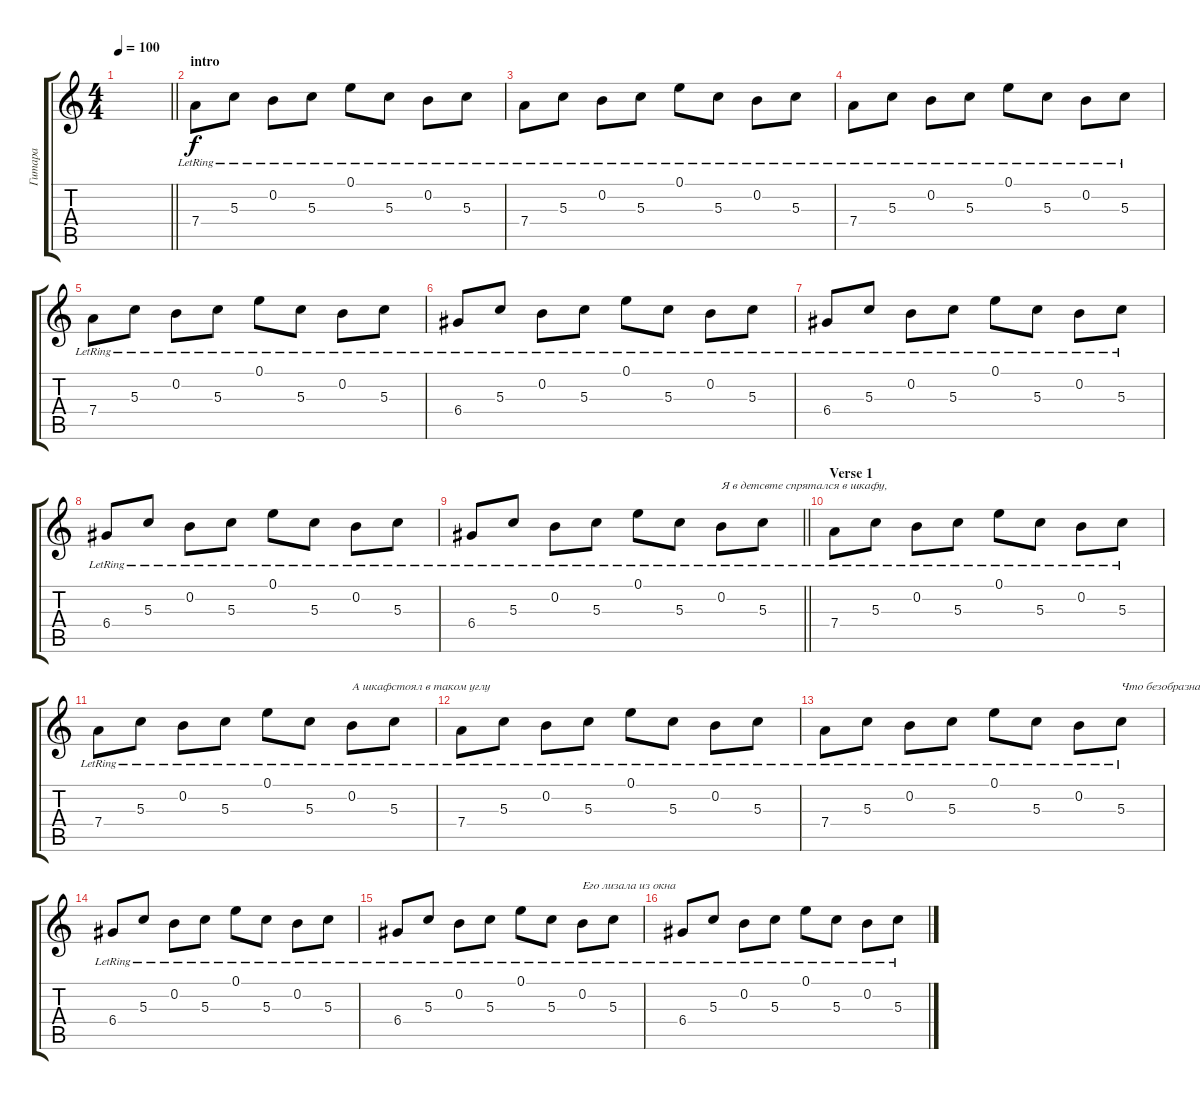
\track ("Гитара" "Гитара") {instrument acousticguitarsteel}
\staff {score tabs}
\tuning (E4 B3 G3 D3 A2 E2) {hide}
\ts (4 4)
\tempo 100
\clef g2
\barLineRight lightlight
\ks c
|
\section ("" "intro")
7.4{lr}.8 5.3{lr}.8 0.2{lr}.8 5.3{lr}.8 0.1{lr}.8 5.3{lr}.8 0.2{lr}.8 5.3{lr}.8 |
7.4{lr}.8 5.3{lr}.8 0.2{lr}.8 5.3{lr}.8 0.1{lr}.8 5.3{lr}.8 0.2{lr}.8 5.3{lr}.8 |
7.4{lr}.8 5.3{lr}.8 0.2{lr}.8 5.3{lr}.8 0.1{lr}.8 5.3{lr}.8 0.2{lr}.8 5.3{lr}.8 |
7.4{lr}.8 5.3{lr}.8 0.2{lr}.8 5.3{lr}.8 0.1{lr}.8 5.3{lr}.8 0.2{lr}.8 5.3{lr}.8 |
6.4{lr}.8 5.3{lr}.8 0.2{lr}.8 5.3{lr}.8 0.1{lr}.8 5.3{lr}.8 0.2{lr}.8 5.3{lr}.8 |
6.4{lr}.8 5.3{lr}.8 0.2{lr}.8 5.3{lr}.8 0.1{lr}.8 5.3{lr}.8 0.2{lr}.8 5.3{lr}.8 |
6.4{lr}.8 5.3{lr}.8 0.2{lr}.8 5.3{lr}.8 0.1{lr}.8 5.3{lr}.8 0.2{lr}.8 5.3{lr}.8 |
\barLineRight lightlight
6.4{lr}.8 5.3{lr}.8 0.2{lr}.8 5.3{lr}.8 0.1{lr}.8 5.3{lr}.8 0.2{lr}.8{txt "Я в детсвте спрятался в шкафу,"} 5.3{lr}.8 |
\section ("" "Verse 1")
7.4{lr}.8 5.3{lr}.8 0.2{lr}.8 5.3{lr}.8 0.1{lr}.8 5.3{lr}.8 0.2{lr}.8 5.3{lr}.8 |
7.4{lr}.8 5.3{lr}.8 0.2{lr}.8 5.3{lr}.8 0.1{lr}.8 5.3{lr}.8 0.2{lr}.8{txt "А шкафстоял в таком углу"} 5.3{lr}.8 |
7.4{lr}.8 5.3{lr}.8 0.2{lr}.8 5.3{lr}.8 0.1{lr}.8 5.3{lr}.8 0.2{lr}.8 5.3{lr}.8 |
7.4{lr}.8 5.3{lr}.8 0.2{lr}.8 5.3{lr}.8 0.1{lr}.8 5.3{lr}.8 0.2{lr}.8 5.3{lr}.8{txt "Что безобразная луна"} |
6.4{lr}.8 5.3{lr}.8 0.2{lr}.8 5.3{lr}.8 0.1{lr}.8 5.3{lr}.8 0.2{lr}.8 5.3{lr}.8 |
6.4{lr}.8 5.3{lr}.8 0.2{lr}.8 5.3{lr}.8 0.1{lr}.8 5.3{lr}.8 0.2{lr}.8{txt "Его лизала из окна"} 5.3{lr}.8 |
6.4{lr}.8 5.3{lr}.8 0.2{lr}.8 5.3{lr}.8 0.1{lr}.8 5.3{lr}.8 0.2{lr}.8 5.3{lr}.8
